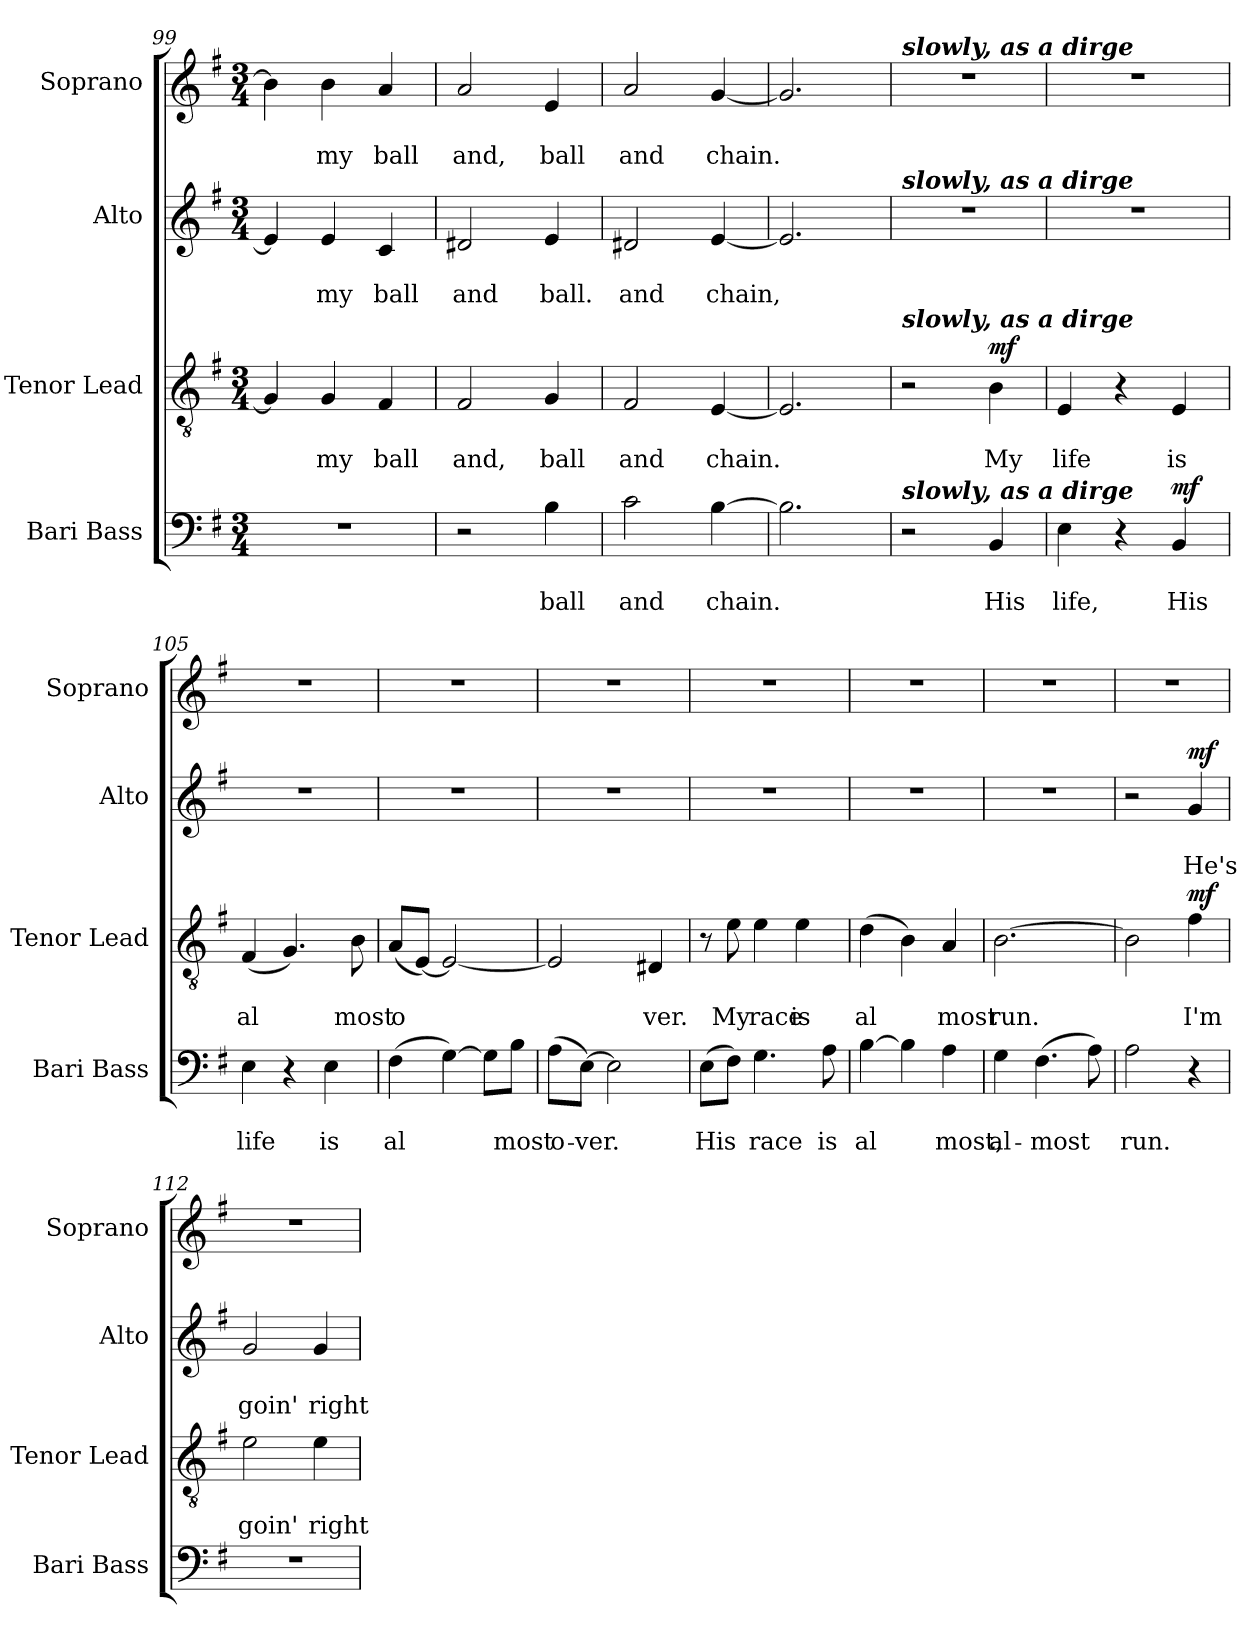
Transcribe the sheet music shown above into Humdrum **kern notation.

**kern	**text	**text	**dynam	**kern	**text	**text	**dynam	**kern	**text	**text	**dynam	**kern	**text	**text
*part4	*part4	*part4	*part4	*part3	*part3	*part3	*part3	*part2	*part2	*part2	*part2	*part1	*part1	*part1
*staff4	*staff4	*staff4	*staff4	*staff3	*staff3	*staff3	*staff3	*staff2	*staff2	*staff2	*staff2	*staff1	*staff1	*staff1
*I"Bari Bass	*	*	*	*I"Tenor Lead	*	*	*	*I"Alto	*	*	*	*I"Soprano	*	*
*I'Bari Bass	*	*	*	*I'Tenor  Lead	*	*	*	*I'Alto	*	*	*	*I'Soprano	*	*
*clefF4	*	*	*	*clefGv2	*	*	*	*clefG2	*	*	*	*clefG2	*	*
*k[f#]	*	*	*	*k[f#]	*	*	*	*k[f#]	*	*	*	*k[f#]	*	*
*M3/4	*	*	*	*M3/4	*	*	*	*M3/4	*	*	*	*M3/4	*	*
=99	=99	=99	=99	=99	=99	=99	=99	=99	=99	=99	=99	=99	=99	=99
2.r	.	.	.	4G/]	.	.	.	4e/]	.	.	.	4b\]	.	.
!	!	!	!	!	!	!LO:LY:b	!	!	!	!LO:LY:b	!	!	!	!LO:LY:b
.	.	.	.	4G/	.	my	.	4e/	.	my	.	4b\	.	my
!	!	!	!	!	!	!LO:LY:b	!	!	!	!LO:LY:b	!	!	!	!LO:LY:b
.	.	.	.	4F#/	.	ball	.	4c/	.	ball	.	4a/	.	ball
=100	=100	=100	=100	=100	=100	=100	=100	=100	=100	=100	=100	=100	=100	=100
!	!	!	!	!	!	!LO:LY:b	!	!	!	!LO:LY:b	!	!	!	!LO:LY:b
2r	.	.	.	2F#/	.	and,	.	2d#X/	.	and	.	2a/	.	and,
!	!	!LO:LY:b	!	!	!	!LO:LY:b	!	!	!	!LO:LY:b	!	!	!	!LO:LY:b
4B\	.	ball	.	4G/	.	ball	.	4e/	.	ball.	.	4e/	.	ball
=101	=101	=101	=101	=101	=101	=101	=101	=101	=101	=101	=101	=101	=101	=101
!	!	!LO:LY:b	!	!	!	!LO:LY:b	!	!	!	!LO:LY:b	!	!	!	!LO:LY:b
2c\	.	and	.	2F#/	.	and	.	2d#X/	.	and	.	2a/	.	and
!	!	!LO:LY:b	!	!	!	!LO:LY:b	!	!	!	!LO:LY:b	!	!	!	!LO:LY:b
[4B\	.	chain.	.	[4E/	.	chain.	.	[4e/	.	chain,	.	[4g/	.	chain.
=102	=102	=102	=102	=102	=102	=102	=102	=102	=102	=102	=102	=102	=102	=102
2.B\]	.	.	.	2.E/]	.	.	.	2.e/]	.	.	.	2.g/]	.	.
=103	=103	=103	=103	=103	=103	=103	=103	=103	=103	=103	=103	=103	=103	=103
*	*	*	*	*	*	*	*	*	*	*	*	*MM70	*	*
!	!	!	!	!	!	!	!	!	!	!	!	!LO:TX:a:Bi:t=slowly, as a dirge	!	!
!	!	!	!	!	!	!	!	!LO:TX:a:Bi:t=slowly, as a dirge	!	!	!	!	!	!
!	!	!	!	!LO:TX:a:Bi:t=slowly, as a dirge	!	!	!	!	!	!	!	!	!	!
!LO:TX:a:Bi:t=slowly, as a dirge	!	!	!	!	!	!	!	!	!	!	!	!	!	!
2r	.	.	.	2r	.	.	.	2.r	.	.	.	2.r	.	.
!	!	!LO:LY:b	!	!	!	!LO:LY:b	!LO:DY:a	!	!	!	!	!	!	!
4BB/	.	His	.	4B\	.	My	mf	.	.	.	.	.	.	.
=104	=104	=104	=104	=104	=104	=104	=104	=104	=104	=104	=104	=104	=104	=104
!	!	!LO:LY:b	!	!	!	!LO:LY:b	!	!	!	!	!	!	!	!
4E\	.	life,	.	4E/	.	life	.	2.r	.	.	.	2.r	.	.
4r	.	.	.	4r	.	.	.	.	.	.	.	.	.	.
!	!	!LO:LY:b	!LO:DY:a	!	!	!LO:LY:b	!	!	!	!	!	!	!	!
4BB/	.	His	mf	4E/	.	is	.	.	.	.	.	.	.	.
=105	=105	=105	=105	=105	=105	=105	=105	=105	=105	=105	=105	=105	=105	=105
!	!	!LO:LY:b	!	!	!	!LO:LY:b	!	!	!	!	!	!	!	!
4E\	.	life	.	(4F#/	.	al	.	2.r	.	.	.	2.r	.	.
4r	.	.	.	4.G/)	.	.	.	.	.	.	.	.	.	.
!	!	!LO:LY:b	!	!	!	!	!	!	!	!	!	!	!	!
4E\	.	is	.	.	.	.	.	.	.	.	.	.	.	.
!	!	!	!	!	!	!LO:LY:b	!	!	!	!	!	!	!	!
.	.	.	.	8B\	.	most	.	.	.	.	.	.	.	.
=106	=106	=106	=106	=106	=106	=106	=106	=106	=106	=106	=106	=106	=106	=106
!	!	!LO:LY:b	!	!	!	!LO:LY:b	!	!	!	!	!	!	!	!
(4F#\	.	al	.	(8A/L	.	-o	.	2.r	.	.	.	2.r	.	.
.	.	.	.	[8E/J)	.	.	.	.	.	.	.	.	.	.
[4G\)	.	.	.	2E/_	.	.	.	.	.	.	.	.	.	.
8G\L]	.	.	.	.	.	.	.	.	.	.	.	.	.	.
!	!	!LO:LY:b	!	!	!	!	!	!	!	!	!	!	!	!
8B\J	.	most	.	.	.	.	.	.	.	.	.	.	.	.
=107	=107	=107	=107	=107	=107	=107	=107	=107	=107	=107	=107	=107	=107	=107
!	!	!LO:LY:b	!	!	!	!	!	!	!	!	!	!	!	!
(8A\L	.	o-	.	2E/]	.	.	.	2.r	.	.	.	2.r	.	.
!	!	!LO:LY:b	!	!	!	!	!	!	!	!	!	!	!	!
[8E\J)	.	-ver.	.	.	.	.	.	.	.	.	.	.	.	.
2E\]	.	.	.	.	.	.	.	.	.	.	.	.	.	.
!	!	!	!	!	!	!LO:LY:b	!	!	!	!	!	!	!	!
.	.	.	.	4D#X/	.	ver.	.	.	.	.	.	.	.	.
!!LO:PB:g=z
=108	=108	=108	=108	=108	=108	=108	=108	=108	=108	=108	=108	=108	=108	=108
!	!	!LO:LY:b	!	!	!	!	!	!	!	!	!	!	!	!
(8E\L	.	His	.	8r	.	.	.	2.r	.	.	.	2.r	.	.
!	!	!	!	!	!	!LO:LY:b	!	!	!	!	!	!	!	!
8F#\J)	.	.	.	8e\	.	My	.	.	.	.	.	.	.	.
!	!	!LO:LY:b	!	!	!	!LO:LY:b	!	!	!	!	!	!	!	!
4.G\	.	race	.	4e\	.	race	.	.	.	.	.	.	.	.
!	!	!	!	!	!	!LO:LY:b	!	!	!	!	!	!	!	!
.	.	.	.	4e\	.	is	.	.	.	.	.	.	.	.
!	!	!LO:LY:b	!	!	!	!	!	!	!	!	!	!	!	!
8A\	.	is	.	.	.	.	.	.	.	.	.	.	.	.
=109	=109	=109	=109	=109	=109	=109	=109	=109	=109	=109	=109	=109	=109	=109
!	!	!LO:LY:b	!	!	!	!LO:LY:b	!	!	!	!	!	!	!	!
[4B\	.	-al	.	(4d\	.	al	.	2.r	.	.	.	2.r	.	.
4B\]	.	.	.	4B\)	.	.	.	.	.	.	.	.	.	.
!	!	!LO:LY:b	!	!	!	!LO:LY:b	!	!	!	!	!	!	!	!
4A\	.	most,	.	4A/	.	most	.	.	.	.	.	.	.	.
=110	=110	=110	=110	=110	=110	=110	=110	=110	=110	=110	=110	=110	=110	=110
!	!	!LO:LY:b	!	!	!	!LO:LY:b	!	!	!	!	!	!	!	!
4G\	.	al-	.	[2.B\	.	run.	.	2.r	.	.	.	2.r	.	.
!	!	!LO:LY:b	!	!	!	!	!	!	!	!	!	!	!	!
(4.F#\	.	-most	.	.	.	.	.	.	.	.	.	.	.	.
8A\)	.	.	.	.	.	.	.	.	.	.	.	.	.	.
=111	=111	=111	=111	=111	=111	=111	=111	=111	=111	=111	=111	=111	=111	=111
!	!	!LO:LY:b	!	!	!	!	!	!	!	!	!	!	!	!
2A\	.	run.	.	2B\]	.	.	.	2r	.	.	.	2.r	.	.
!	!	!	!	!	!	!LO:LY:b	!LO:DY:a	!	!	!LO:LY:b	!LO:DY:a	!	!	!
4r	.	.	.	4f#\	.	I'm	mf	4g/	.	He's	mf	.	.	.
=112	=112	=112	=112	=112	=112	=112	=112	=112	=112	=112	=112	=112	=112	=112
!	!	!	!	!	!	!LO:LY:b	!	!	!	!LO:LY:b	!	!	!	!
2.r	.	.	.	2e\	.	goin'	.	2g/	.	goin'	.	2.r	.	.
!	!	!	!	!	!	!LO:LY:b	!	!	!	!LO:LY:b	!	!	!	!
.	.	.	.	4e\	.	right	.	4g/	.	right	.	.	.	.
=	=	=	=	=	=	=	=	=	=	=	=	=	=	=
*-	*-	*-	*-	*-	*-	*-	*-	*-	*-	*-	*-	*-	*-	*-
